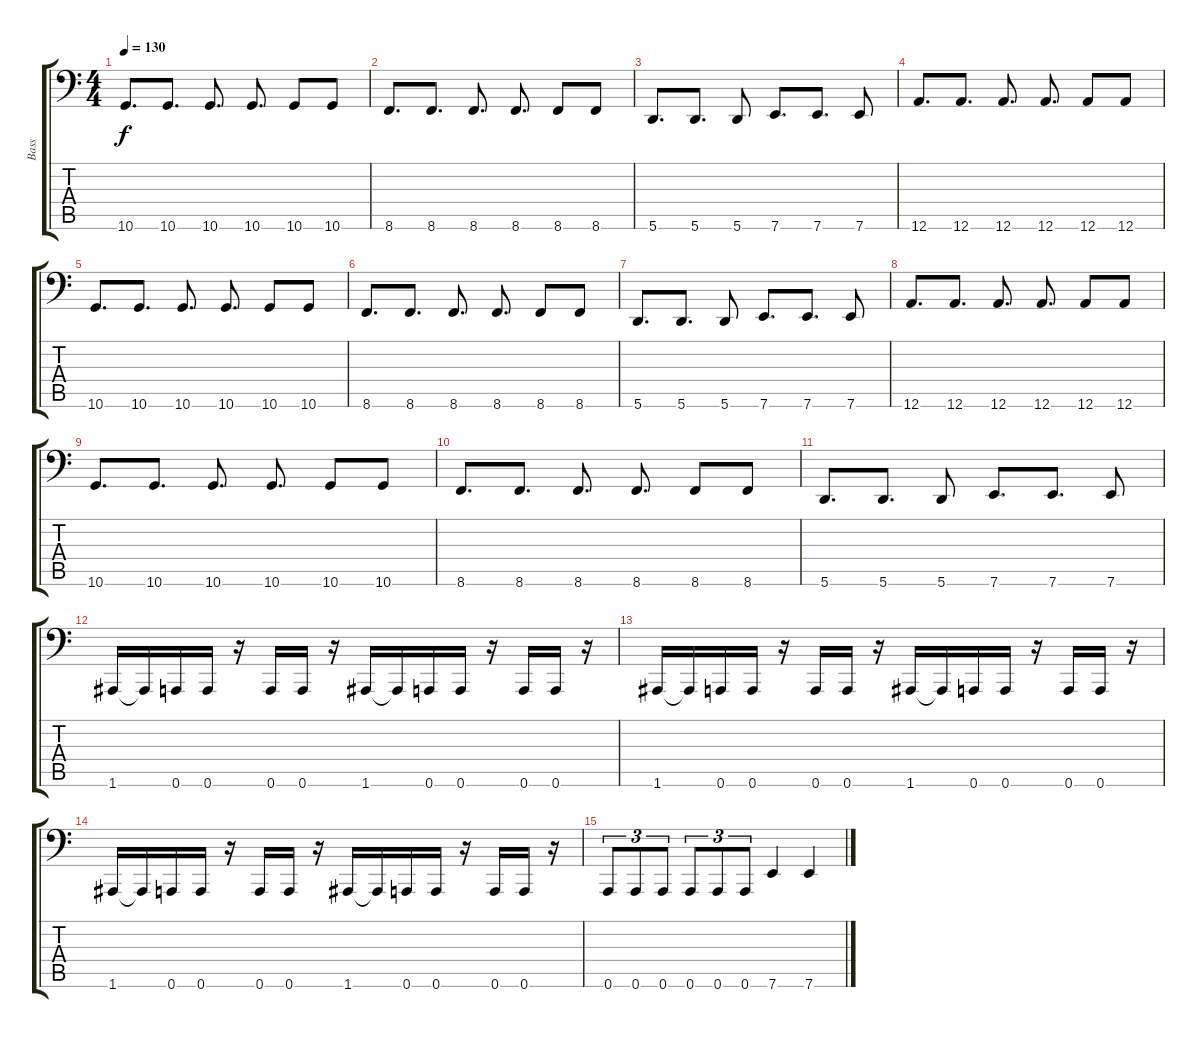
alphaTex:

\track ("Bass" "Bass") {instrument electricbasspick}
\staff {score tabs}
\tuning (B2 Gb2 D2 A1 E1 A0) {hide}
\ts (4 4)
\tempo 130
\clef f4
\ks c
10.6.8{d dy f} 10.6.8{d} 10.6.8{d} 10.6.8{d} 10.6.8 10.6.8 |
8.6.8{d} 8.6.8{d} 8.6.8{d} 8.6.8{d} 8.6.8 8.6.8 |
5.6.8{d} 5.6.8{d} 5.6.8 7.6.8{d} 7.6.8{d} 7.6.8 |
12.6.8{d} 12.6.8{d} 12.6.8{d} 12.6.8{d} 12.6.8 12.6.8 |
10.6.8{d} 10.6.8{d} 10.6.8{d} 10.6.8{d} 10.6.8 10.6.8 |
8.6.8{d} 8.6.8{d} 8.6.8{d} 8.6.8{d} 8.6.8 8.6.8 |
5.6.8{d} 5.6.8{d} 5.6.8 7.6.8{d} 7.6.8{d} 7.6.8 |
12.6.8{d} 12.6.8{d} 12.6.8{d} 12.6.8{d} 12.6.8 12.6.8 |
10.6.8{d} 10.6.8{d} 10.6.8{d} 10.6.8{d} 10.6.8 10.6.8 |
8.6.8{d} 8.6.8{d} 8.6.8{d} 8.6.8{d} 8.6.8 8.6.8 |
5.6.8{d} 5.6.8{d} 5.6.8 7.6.8{d} 7.6.8{d} 7.6.8 |
1.6.16 1.6{t}.16 0.6.16 0.6.16 r.16 0.6.16 0.6.16 r.16 1.6.16 1.6{t}.16 0.6.16 0.6.16 r.16 0.6.16 0.6.16 r.16 |
1.6.16 1.6{t}.16 0.6.16 0.6.16 r.16 0.6.16 0.6.16 r.16 1.6.16 1.6{t}.16 0.6.16 0.6.16 r.16 0.6.16 0.6.16 r.16 |
1.6.16 1.6{t}.16 0.6.16 0.6.16 r.16 0.6.16 0.6.16 r.16 1.6.16 1.6{t}.16 0.6.16 0.6.16 r.16 0.6.16 0.6.16 r.16 |
0.6.8{tu (3 2)} 0.6.8{tu (3 2)} 0.6.8{tu (3 2)} 0.6.8{tu (3 2)} 0.6.8{tu (3 2)} 0.6.8{tu (3 2)} 7.6.4 7.6.4
